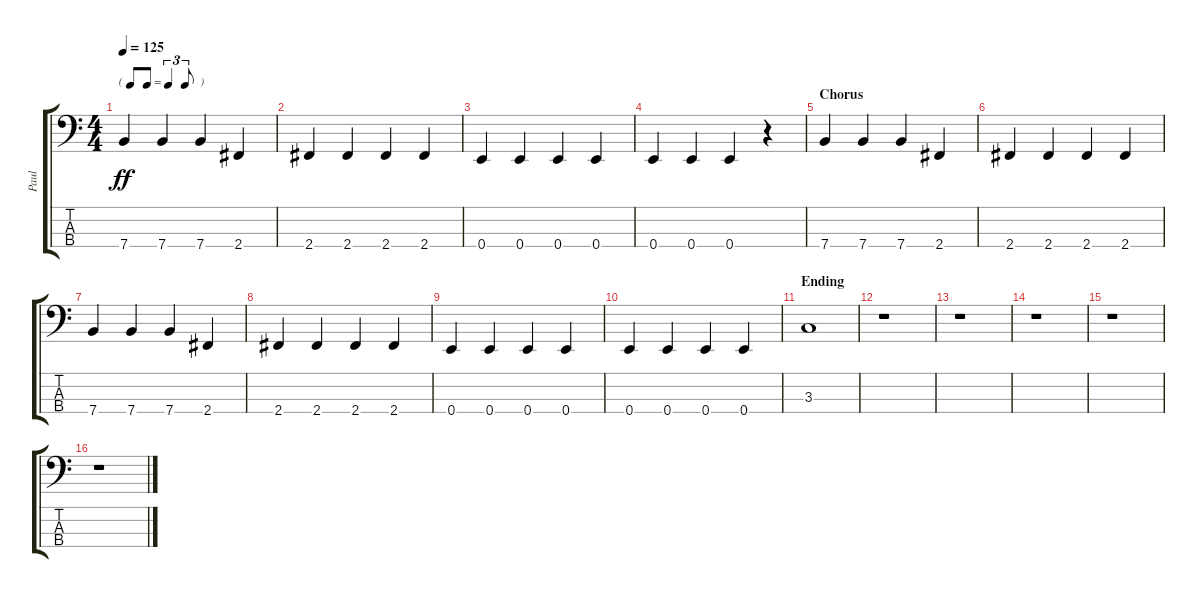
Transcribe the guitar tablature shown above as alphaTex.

\track ("Paul" "Paul") {instrument electricbasspick}
\staff {score tabs}
\tuning (G2 D2 A1 E1) {hide}
\ts (4 4)
\tf triplet8th
\tempo 125
\clef f4
\ks c
7.4.4{dy ff} 7.4.4 7.4.4 2.4.4 |
2.4.4 2.4.4 2.4.4 2.4.4 |
0.4.4 0.4.4 0.4.4 0.4.4 |
0.4.4 0.4.4 0.4.4 r.4 |
\section ("" "Chorus")
7.4.4 7.4.4 7.4.4 2.4.4 |
2.4.4 2.4.4 2.4.4 2.4.4 |
7.4.4 7.4.4 7.4.4 2.4.4 |
2.4.4 2.4.4 2.4.4 2.4.4 |
0.4.4 0.4.4 0.4.4 0.4.4 |
0.4.4 0.4.4 0.4.4 0.4.4 |
\section ("" "Ending")
3.3.1 |
r.1 |
r.1 |
r.1 |
r.1 |
r.1
